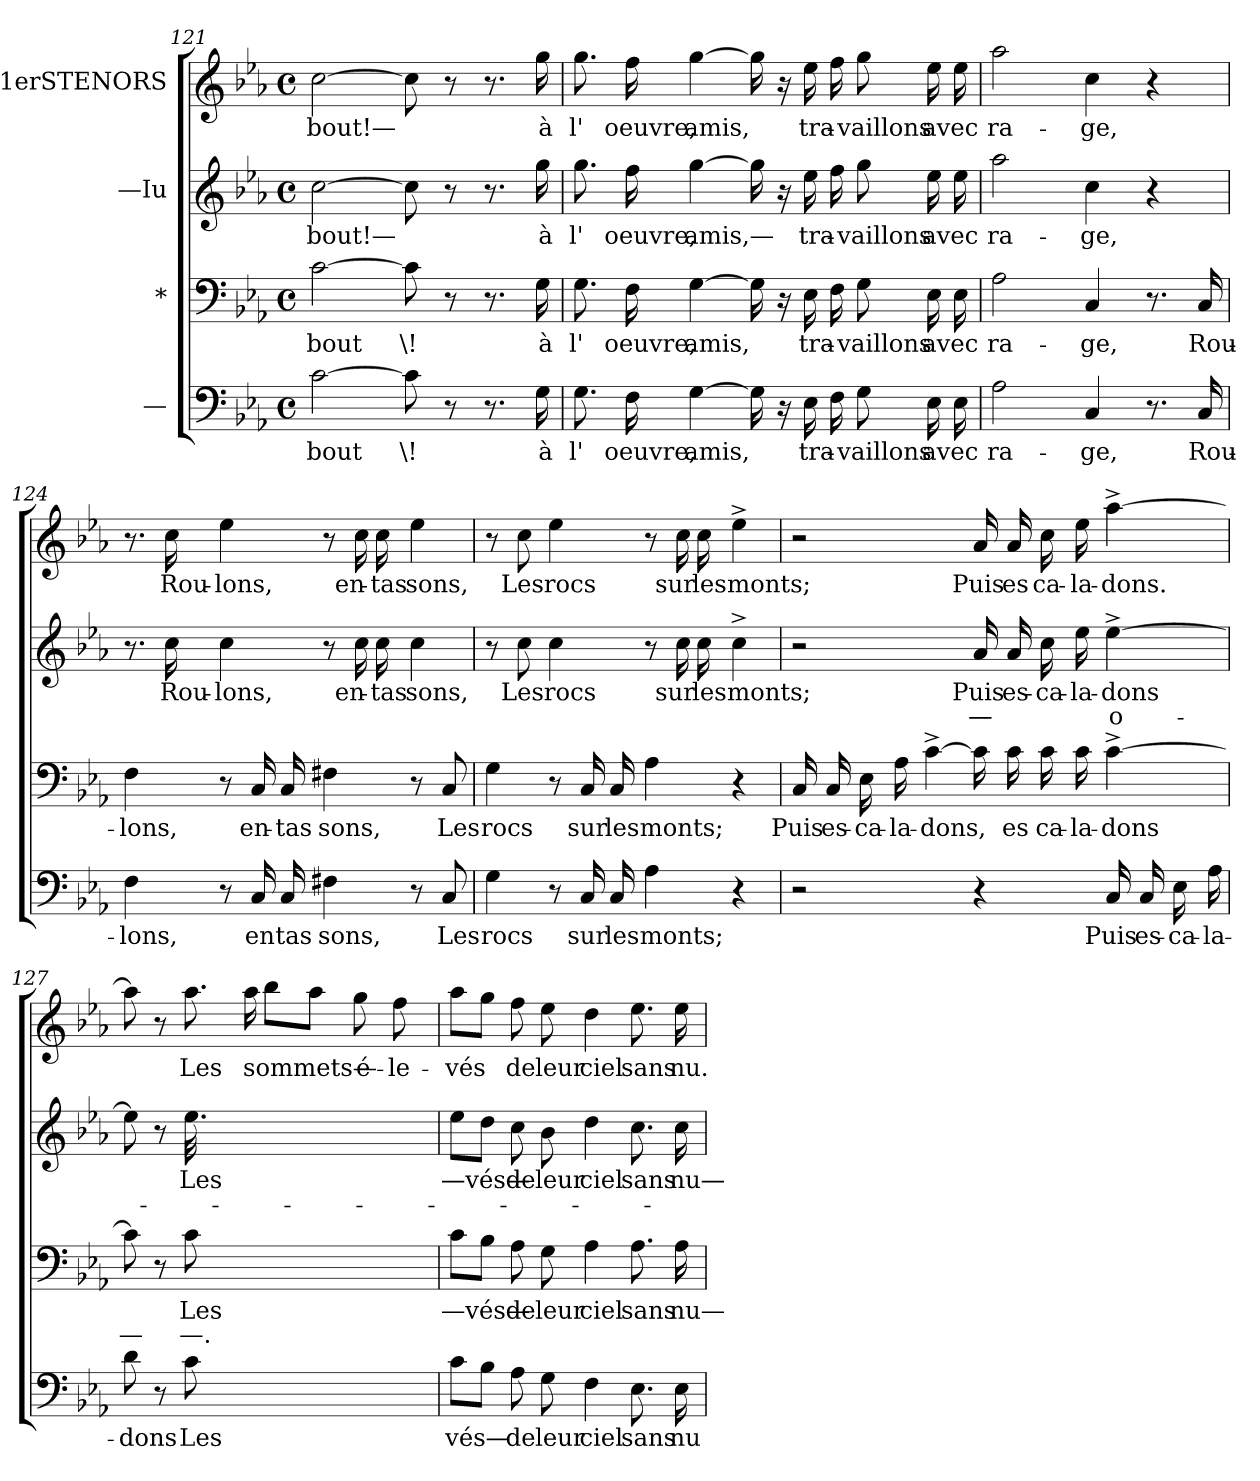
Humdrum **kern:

**kern	**text	**kern	**text	**text	**kern	**text	**text	**kern	**text
*part4	*part4	*part3	*part3	*part3	*part2	*part2	*part2	*part1	*part1
*staff4	*staff4	*staff3	*staff3	*staff3	*staff2	*staff2	*staff2	*staff1	*staff1
*I"—	*	*I"*	*	*	*I"—Iu	*	*	*I"1erSTENORS	*
*clefF4	*	*clefF4	*	*	*clefG2	*	*	*clefG2	*
*k[b-e-a-]	*	*k[b-e-a-]	*	*	*k[b-e-a-]	*	*	*k[b-e-a-]	*
*M4/4	*	*M4/4	*	*	*M4/4	*	*	*M4/4	*
*met(c)	*	*met(c)	*	*	*met(c)	*	*	*met(c)	*
=121	=121	=121	=121	=121	=121	=121	=121	=121	=121
[2ci\	bout	[2ci\	bout	.	[2cci\	bout!—	.	[2cci\	bout!—
8ci\]	\!	8ci\]	\!	.	8cci\]	.	.	8cci\]	.
8r	.	8r	.	.	8r	.	.	8r	.
8.r	.	8.r	.	.	8.r	.	.	8.r	.
16Gi\	à	16Gi\	à	.	16ggi\	à	.	16ggi\	à
=122	=122	=122	=122	=122	=122	=122	=122	=122	=122
8.Gi\	l'	8.Gi\	l'	.	8.ggi\	l'	.	8.ggi\	l'
16Fi\	oeuvre,	16Fi\	oeuvre,	.	16ffi\	oeuvre,	.	16ffi\	oeuvre,
[4Gi\	amis,	[4Gi\	amis,	.	[4ggi\	amis,—	.	[4ggi\	amis,
16Gi\]	.	16Gi\]	.	.	16ggi\]	.	.	16ggi\]	.
16r	.	16r	.	.	16r	.	.	16r	.
16E-i\	tra-	16E-i\	tra-	.	16ee-i\	tra-	.	16ee-i\	tra-
16Fi\	.	16Fi\	.	.	16ffi\	.	.	16ffi\	.
8Gi\	vaillons	8Gi\	vaillons	.	8ggi\	vaillons	.	8ggi\	vaillons
16E-i\	avec	16E-i\	avec	.	16ee-i\	avec	.	16ee-i\	avec
16E-i\	.	16E-i\	.	.	16ee-i\	.	.	16ee-i\	.
!!LO:PB:g=z
=123	=123	=123	=123	=123	=123	=123	=123	=123	=123
2A-i\	ra-	2A-i\	ra-	.	2aa-i\	ra-	.	2aa-i\	ra-
4Ci/	ge,	4Ci/	ge,	.	4cci\	ge,	.	4cci\	ge,
8.r	.	8.r	.	.	4r	.	.	4r	.
16Ci/	Rou-	16Ci/	Rou-	.	.	.	.	.	.
=124	=124	=124	=124	=124	=124	=124	=124	=124	=124
4Fi\	lons,	4Fi\	lons,	.	8.r	.	.	8.r	.
.	.	.	.	.	16cci\	Rou-	.	16cci\	Rou-
8r	.	8r	.	.	4cci\	lons,	.	4ee-i\	lons,
16Ci/	en	16Ci/	en-	.	.	.	.	.	.
16Ci/	tas	16Ci/	tas	.	.	.	.	.	.
4F#Xi\	sons,	4F#Xi\	sons,	.	8r	.	.	8r	.
.	.	.	.	.	16cci\	en-	.	16cci\	en-
.	.	.	.	.	16cci\	tas	.	16cci\	tas
8r	.	8r	.	.	4cci\	sons,	.	4ee-i\	sons,
8Ci/	Les	8Ci/	Les	.	.	.	.	.	.
=125	=125	=125	=125	=125	=125	=125	=125	=125	=125
4Gi\	rocs	4Gi\	rocs	.	8r	.	.	8r	.
.	.	.	.	.	8cci\	Les	.	8cci\	Les
8r	.	8r	.	.	4cci\	rocs	.	4ee-i\	rocs
16Ci/	sur	16Ci/	sur	.	.	.	.	.	.
16Ci/	les	16Ci/	les	.	.	.	.	.	.
4A-i\	monts;	4A-i\	monts;	.	8r	.	.	8r	.
.	.	.	.	.	16cci\	sur	.	16cci\	sur
.	.	.	.	.	16cci\	les	.	16cci\	les
4r	.	4r	.	.	4cc^>i\	monts;	.	4ee-^>i\	monts;
!!LO:LB:g=z
=126	=126	=126	=126	=126	=126	=126	=126	=126	=126
2r	.	16Ci/	Puis	.	2r	.	.	2r	.
.	.	16Ci/	es-	.	.	.	.	.	.
.	.	16E-i\	ca-	.	.	.	.	.	.
.	.	16A-i\	la-	.	.	.	.	.	.
.	.	[4c^>i\	dons,	.	.	.	.	.	.
4r	.	16ci\]	.	.	16a-i/	Puis	—	16a-i/	Puis
.	.	16ci\	es	.	16a-i/	es-	.	16a-i/	es
.	.	16ci\	ca-	.	16cci\	ca-	.	16cci\	ca-
.	.	16ci\	la-	.	16ee-i\	la-	.	16ee-i\	la-
16Ci/	Puis	[4c^>i\	dons	.	[4ee-^>i\	dons	o-	[4aa-^>i\	dons.
16Ci/	es-	.	.	.	.	.	.	.	.
16E-i\	ca-	.	.	.	.	.	.	.	.
16A-i\	la-	.	.	.	.	.	.	.	.
=127	=127	=127	=127	=127	=127	=127	=127	=127	=127
8di\	dons	8ci\]	.	—	8ee-i\]	.	.	8aa-i\]	.
8r	.	8r	.	.	8r	.	.	8r	.
8ci\	Les	8ci\	Les	—.	32.ee-i\	Les	.	8.aa-i\	Les
.	.	.	.	.	2ryy	.	.	.	.
2ryy	.	2ryy	.	.	.	.	.	.	.
.	.	.	.	.	.	.	.	16aa-i\	.
.	.	.	.	.	.	.	.	8bb-i\L	sommets—
.	.	.	.	.	.	.	.	8aa-i\J	.
.	.	.	.	.	.	.	.	8ggi\	é-
.	.	.	.	.	8ryy	.	.	.	.
8ryy	.	8ryy	.	.	.	.	.	8ffi\	le-
.	.	.	.	.	16ryy	.	.	.	.
.	.	.	.	.	64ryy	.	.	.	.
!!LO:LB:g=z
=128	=128	=128	=128	=128	=128	=128	=128	=128	=128
8ci\L	vés—	8ci\L	—vés—	.	8ee-i\L	—vés—	.	8aa-i\L	vés
8B-i\J	.	8B-i\J	.	.	8ddi\J	.	.	8ggi\J	.
8A-i\	de	8A-i\	de	.	8cci\	de	.	8ffi\	de
8Gi\	leur	8Gi\	leur	.	8b-i\	leur	.	8ee-i\	leur
4Fi\	ciel	4A-i\	ciel	.	4ddi\	ciel	.	4ddi\	ciel
8.E-i\	sans	8.A-i\	sans	.	8.cci\	sans	.	8.ee-i\	sans
16E-i\	nu-	16A-i\	nu—	.	16cci\	nu—	.	16ee-i\	nu.
=	=	=	=	=	=	=	=	=	=
*-	*-	*-	*-	*-	*-	*-	*-	*-	*-
